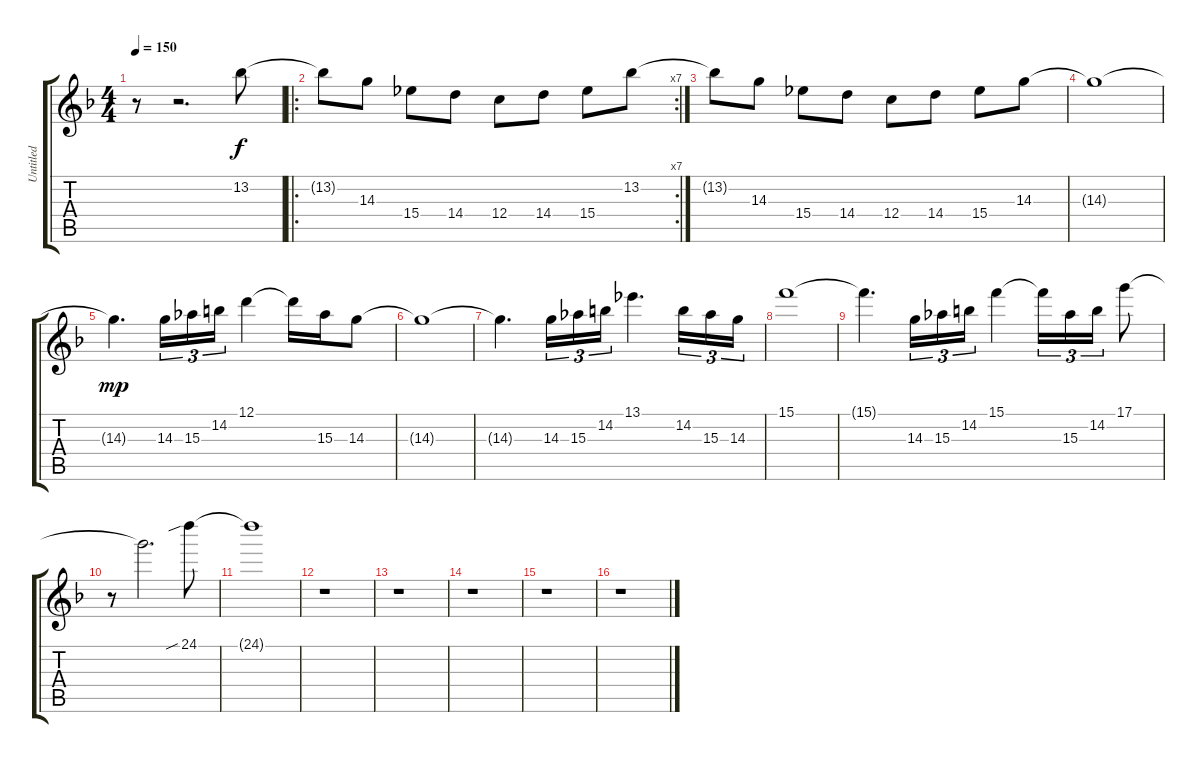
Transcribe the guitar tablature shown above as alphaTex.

\track ("Untitled" "Untitled") {instrument distortionguitar}
\staff {score tabs}
\tuning (D4 A3 F3 C3 G2 D2) {hide}
\ts (4 4)
\tempo 150
\clef g2
\ks f
r.8{dy f instrument distortionguitar} r.2{d} 13.2.8 |
\ro
\rc 7
13.2{t}.8 14.3.8 15.4.8 14.4.8 12.4.8 14.4.8 15.4.8 13.2.8 |
13.2{t}.8 14.3.8 15.4.8 14.4.8 12.4.8 14.4.8 15.4.8 14.3.8 |
14.3{t}.1 |
14.3{t}.4{d dy mp} 14.3.16{tu (3 2)} 15.3.16{tu (3 2)} 14.2.16{tu (3 2)} 12.1.4 12.1{t}.16 15.3.16 14.3.8 |
14.3{t}.1 |
14.3{t}.4{d} 14.3.16{tu (3 2)} 15.3.16{tu (3 2)} 14.2.16{tu (3 2)} 13.1.4{d} 14.2.16{tu (3 2)} 15.3.16{tu (3 2)} 14.3.16{tu (3 2)} |
15.1.1 |
15.1{t}.4{d} 14.3.16{tu (3 2)} 15.3.16{tu (3 2)} 14.2.16{tu (3 2)} 15.1.4 15.1{t}.16{tu (3 2)} 15.3.16{tu (3 2)} 14.2.16{tu (3 2)} 17.1.8 |
r.8 17.1{t}.2{d} 24.1{sib}.8 |
24.1{t}.1 |
r.1 |
r.1 |
r.1 |
r.1 |
r.1
